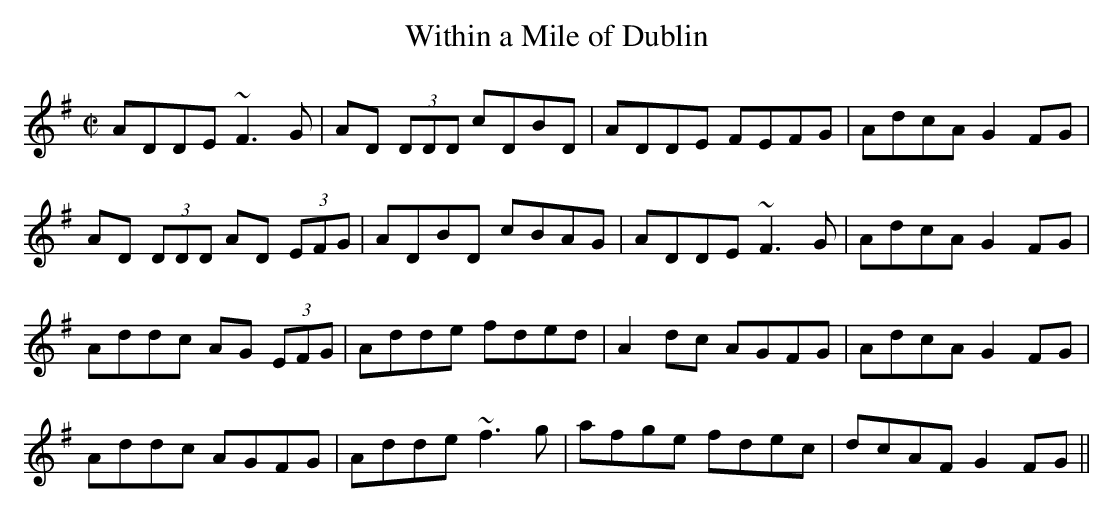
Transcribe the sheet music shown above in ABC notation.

X:1
T:Within a Mile of Dublin
M:C|
L:1/8
K:DMix
ADDE ~F3G|AD (3DDD cDBD|ADDE FEFG|AdcA G2FG|
!AD (3DDD AD (3EFG|ADBD cBAG|ADDE ~F3G|AdcA G2FG|
!Addc AG (3EFG|Adde fded|A2dc AGFG|AdcA G2FG|
!Addc AGFG|Adde ~f3g|afge fdec|dcAF G2FG||
